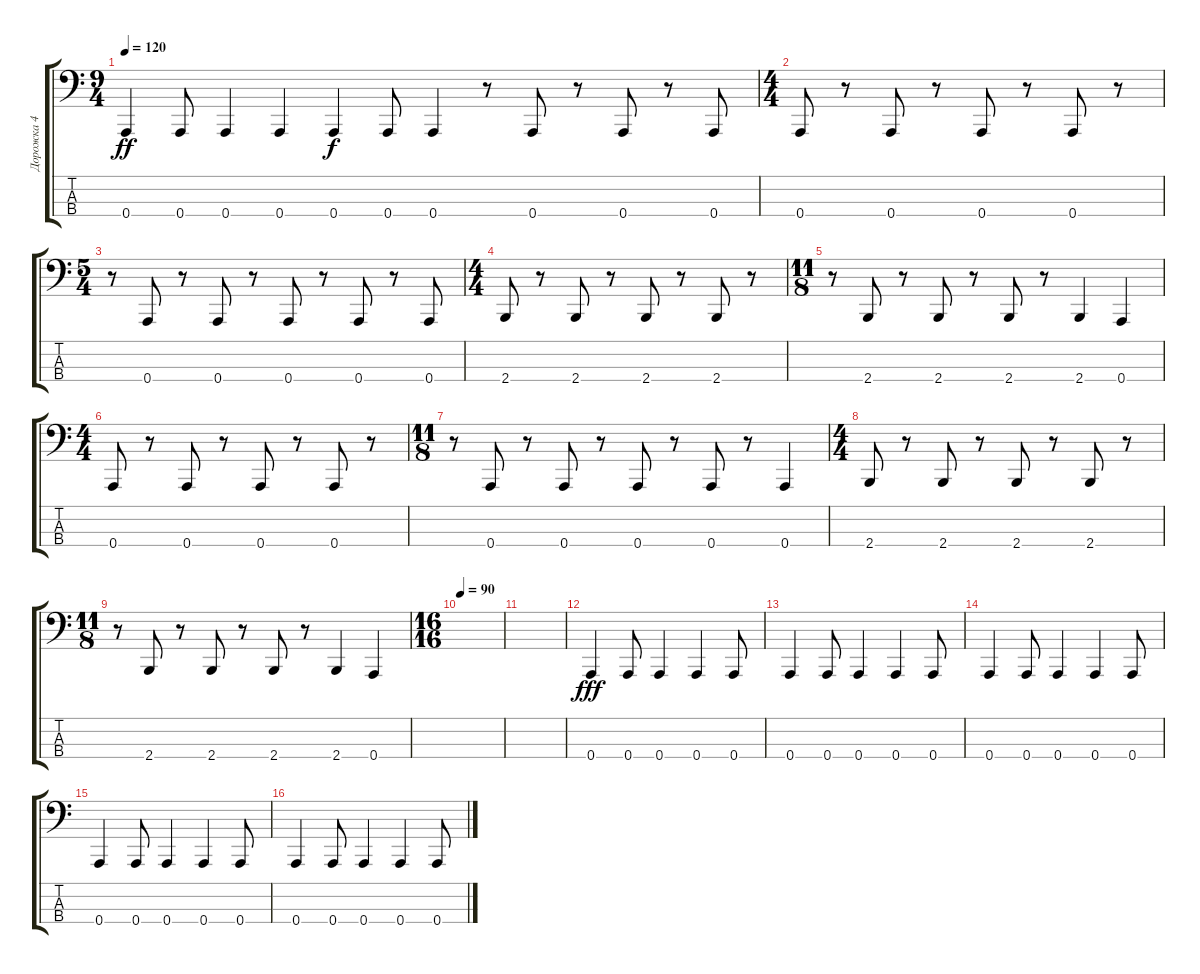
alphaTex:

\track ("Дорожка 4" "Дорожка 4") {instrument slapbass1}
\staff {score tabs}
\tuning (D2 A1 E1 A0) {hide}
\ts (9 4)
\tempo 120
\clef f4
\ks c
0.4.4{dy ff} 0.4.8 0.4.4 0.4.4 0.4.4{dy f} 0.4.8 0.4.4 r.8 0.4.8 r.8 0.4.8 r.8 0.4.8 |
\ts (4 4)
0.4.8 r.8 0.4.8 r.8 0.4.8 r.8 0.4.8 r.8 |
\ts (5 4)
r.8 0.4.8 r.8 0.4.8 r.8 0.4.8 r.8 0.4.8 r.8 0.4.8 |
\ts (4 4)
2.4.8 r.8 2.4.8 r.8 2.4.8 r.8 2.4.8 r.8 |
\ts (11 8)
r.8 2.4.8 r.8 2.4.8 r.8 2.4.8 r.8 2.4.4 0.4.4 |
\ts (4 4)
0.4.8 r.8 0.4.8 r.8 0.4.8 r.8 0.4.8 r.8 |
\ts (11 8)
r.8 0.4.8 r.8 0.4.8 r.8 0.4.8 r.8 0.4.8 r.8 0.4.4 |
\ts (4 4)
2.4.8 r.8 2.4.8 r.8 2.4.8 r.8 2.4.8 r.8 |
\ts (11 8)
r.8 2.4.8 r.8 2.4.8 r.8 2.4.8 r.8 2.4.4 0.4.4 |
\ts (16 16)
\tempo 90
|
|
0.4.4{dy fff} 0.4.8 0.4.4 0.4.4 0.4.8 |
0.4.4 0.4.8 0.4.4 0.4.4 0.4.8 |
0.4.4 0.4.8 0.4.4 0.4.4 0.4.8 |
0.4.4 0.4.8 0.4.4 0.4.4 0.4.8 |
0.4.4 0.4.8 0.4.4 0.4.4 0.4.8
